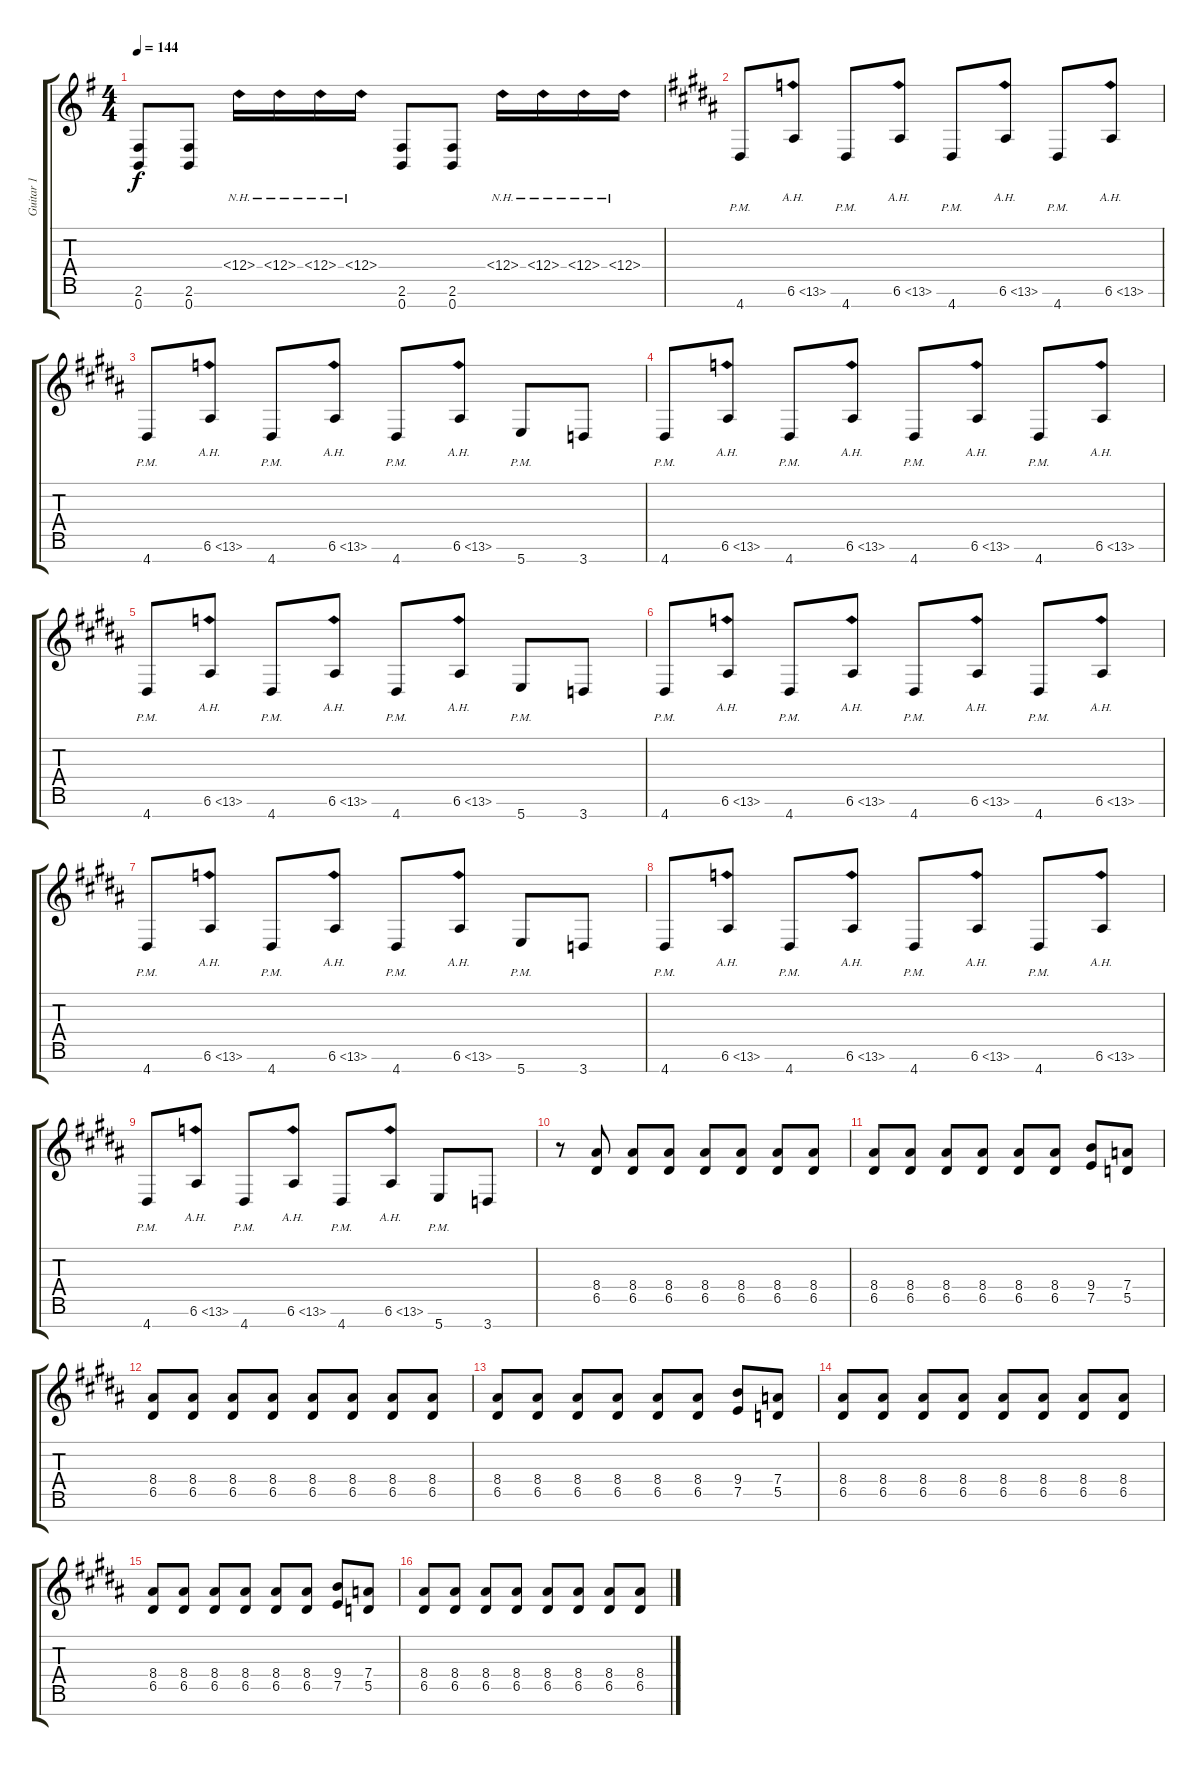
\track ("Guitar 1" "Guitar 1") {instrument distortionguitar}
\staff {score tabs}
\tuning (E4 B3 G3 D3 A2 E2 B1) {hide}
\ts (4 4)
\tempo 144
\clef g2
\ks eminor
(2.6 0.7).8{dy f} (2.6 0.7).8 6.4{nh}.16 6.4{nh}.16 6.4{nh}.16 6.4{nh}.16 (2.6 0.7).8 (2.6 0.7).8 6.4{nh}.16 6.4{nh}.16 6.4{nh}.16 6.4{nh}.16 |
\ks g#minor
4.7{pm}.8 6.6{ah 7}.8 4.7{pm}.8 6.6{ah 7}.8 4.7{pm}.8 6.6{ah 7}.8 4.7{pm}.8 6.6{ah 7}.8 |
4.7{pm}.8 6.6{ah 7}.8 4.7{pm}.8 6.6{ah 7}.8 4.7{pm}.8 6.6{ah 7}.8 5.7{pm}.8 3.7.8 |
4.7{pm}.8 6.6{ah 7}.8 4.7{pm}.8 6.6{ah 7}.8 4.7{pm}.8 6.6{ah 7}.8 4.7{pm}.8 6.6{ah 7}.8 |
4.7{pm}.8 6.6{ah 7}.8 4.7{pm}.8 6.6{ah 7}.8 4.7{pm}.8 6.6{ah 7}.8 5.7{pm}.8 3.7.8 |
4.7{pm}.8 6.6{ah 7}.8 4.7{pm}.8 6.6{ah 7}.8 4.7{pm}.8 6.6{ah 7}.8 4.7{pm}.8 6.6{ah 7}.8 |
4.7{pm}.8 6.6{ah 7}.8 4.7{pm}.8 6.6{ah 7}.8 4.7{pm}.8 6.6{ah 7}.8 5.7{pm}.8 3.7.8 |
4.7{pm}.8 6.6{ah 7}.8 4.7{pm}.8 6.6{ah 7}.8 4.7{pm}.8 6.6{ah 7}.8 4.7{pm}.8 6.6{ah 7}.8 |
4.7{pm}.8 6.6{ah 7}.8 4.7{pm}.8 6.6{ah 7}.8 4.7{pm}.8 6.6{ah 7}.8 5.7{pm}.8 3.7.8 |
r.8 (8.4 6.5).8 (8.4 6.5).8 (8.4 6.5).8 (8.4 6.5).8 (8.4 6.5).8 (8.4 6.5).8 (8.4 6.5).8 |
(8.4 6.5).8 (8.4 6.5).8 (8.4 6.5).8 (8.4 6.5).8 (8.4 6.5).8 (8.4 6.5).8 (9.4 7.5).8 (7.4 5.5).8 |
(8.4 6.5).8 (8.4 6.5).8 (8.4 6.5).8 (8.4 6.5).8 (8.4 6.5).8 (8.4 6.5).8 (8.4 6.5).8 (8.4 6.5).8 |
(8.4 6.5).8 (8.4 6.5).8 (8.4 6.5).8 (8.4 6.5).8 (8.4 6.5).8 (8.4 6.5).8 (9.4 7.5).8 (7.4 5.5).8 |
(8.4 6.5).8 (8.4 6.5).8 (8.4 6.5).8 (8.4 6.5).8 (8.4 6.5).8 (8.4 6.5).8 (8.4 6.5).8 (8.4 6.5).8 |
(8.4 6.5).8 (8.4 6.5).8 (8.4 6.5).8 (8.4 6.5).8 (8.4 6.5).8 (8.4 6.5).8 (9.4 7.5).8 (7.4 5.5).8 |
(8.4 6.5).8 (8.4 6.5).8 (8.4 6.5).8 (8.4 6.5).8 (8.4 6.5).8 (8.4 6.5).8 (8.4 6.5).8 (8.4 6.5).8
